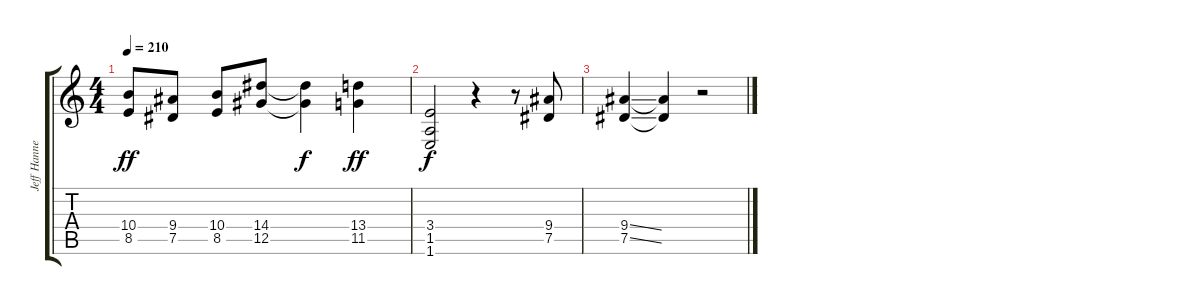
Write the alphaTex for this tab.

\track ("Jeff Hanneman" "Jeff Hanne") {instrument distortionguitar}
\staff {score tabs}
\tuning (Eb4 Bb3 Gb3 Db3 Ab2 Eb2) {hide}
\ts (4 4)
\tempo 210
\clef g2
\ks c
(10.4 8.5).8{dy ff} (9.4 7.5).8 (10.4 8.5).8 (14.4 12.5).8 (14.4{t} 12.5{t}).4{dy f} (13.4 11.5).4{dy ff} |
(3.4 1.5 1.6).2{dy f} r.4 r.8 (9.4 7.5).8 |
(9.4{ss} 7.5{ss}).4 (9.4{t} 7.5{t}).4 r.2
